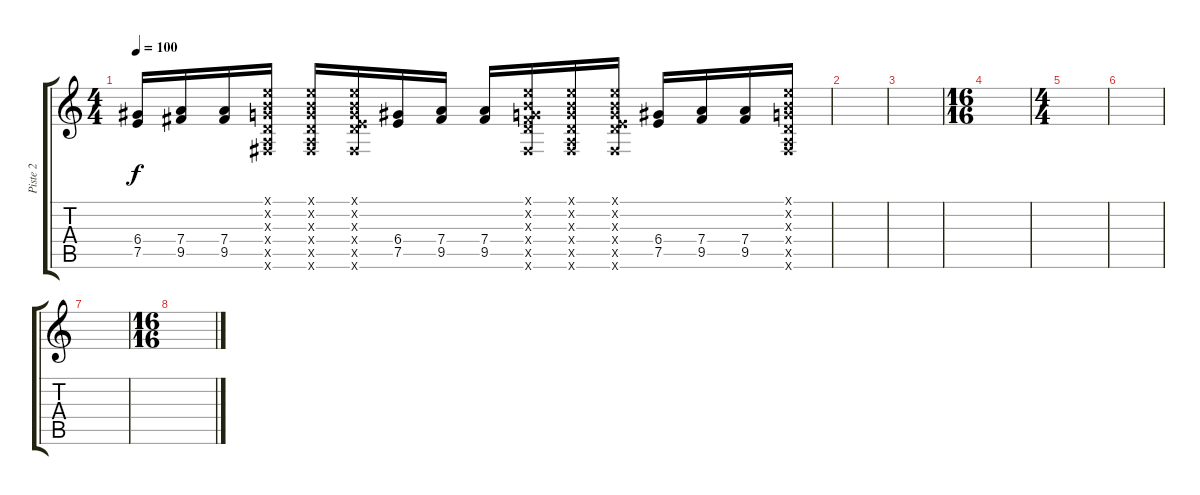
\track ("Piste 2" "Piste 2") {instrument acousticguitarsteel}
\staff {score tabs}
\tuning (E4 B3 G3 D3 A2 Gb2) {hide}
\ts (4 4)
\tempo 100
\clef g2
\ks c
(6.4 7.5).16{dy f} (7.4 9.5).16 (7.4 9.5).16 (0.1{x} 0.2{x} 0.3{x} 0.4{x} 0.5{x} 0.6{x}).16 (0.1{x} 0.2{x} 0.3{x} 0.4{x} 0.5{x} 0.6{x}).16 (0.1{x} 0.2{x} 0.3{x} 0.4{x} 7.5{x} 0.6{x}).16 (6.4 7.5).16 (7.4 9.5).16 (7.4 9.5).16 (0.1{x} 0.2{x} 0.3{x} 0.4{x} 9.5{x} 0.6{x}).16 (0.1{x} 0.2{x} 0.3{x} 0.4{x} 0.5{x} 0.6{x}).16 (0.1{x} 0.2{x} 0.3{x} 0.4{x} 7.5{x} 0.6{x}).16 (6.4 7.5).16 (7.4 9.5).16 (7.4 9.5).16 (0.1{x} 0.2{x} 0.3{x} 0.4{x} 0.5{x} 0.6{x}).16 |
|
|
\ts (16 16)
|
\ts (4 4)
|
|
|
\ts (16 16)
